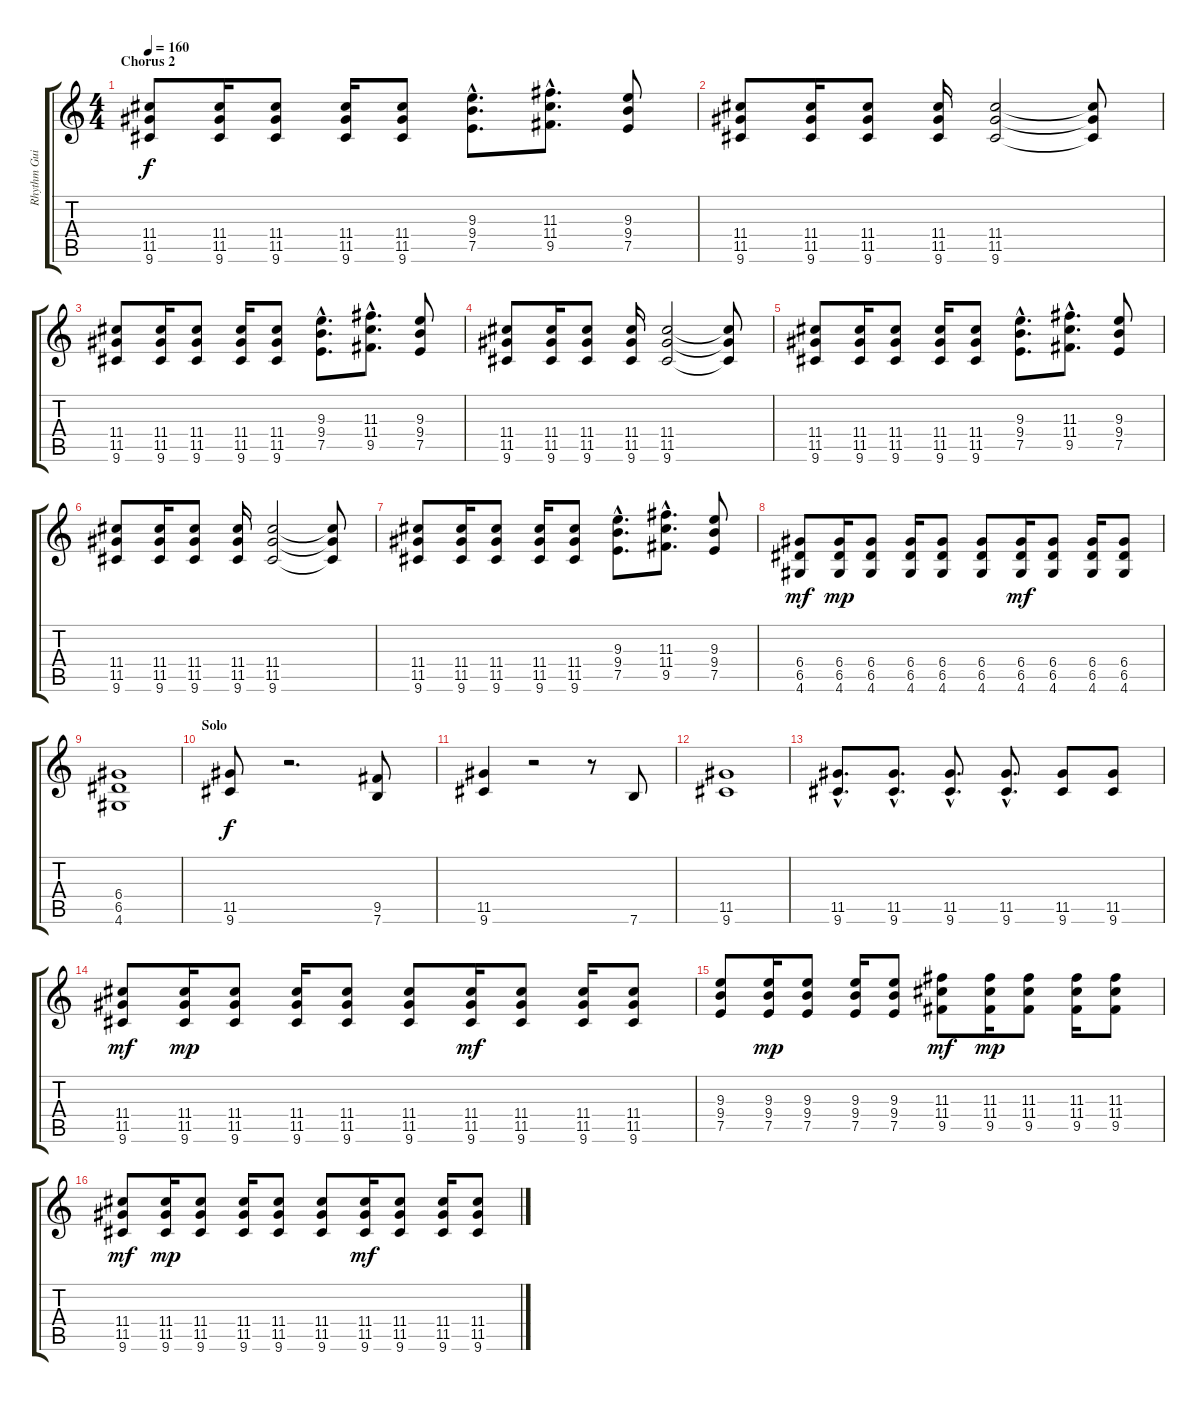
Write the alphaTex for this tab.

\track ("Rhythm Guitar" "Rhythm Gui") {instrument distortionguitar}
\staff {score tabs}
\tuning (E4 B3 G3 D3 A2 E2) {hide}
\ts (4 4)
\section ("" "Chorus 2")
\tempo 160
\clef g2
\ks c
(11.4 11.5 9.6).8{dy f} (11.4 11.5 9.6).16 (11.4 11.5 9.6).8 (11.4 11.5 9.6).16 (11.4 11.5 9.6).8 (9.3{hac} 9.4{hac} 7.5{hac}).8{d} (11.3{hac} 11.4{hac} 9.5{hac}).8{d} (9.3 9.4 7.5).8 |
(11.4 11.5 9.6).8 (11.4 11.5 9.6).16 (11.4 11.5 9.6).8 (11.4 11.5 9.6).16 (11.4 11.5 9.6).2 (11.4{t} 11.5{t} 9.6{t}).8 |
(11.4 11.5 9.6).8 (11.4 11.5 9.6).16 (11.4 11.5 9.6).8 (11.4 11.5 9.6).16 (11.4 11.5 9.6).8 (9.3{hac} 9.4{hac} 7.5{hac}).8{d} (11.3{hac} 11.4{hac} 9.5{hac}).8{d} (9.3 9.4 7.5).8 |
(11.4 11.5 9.6).8 (11.4 11.5 9.6).16 (11.4 11.5 9.6).8 (11.4 11.5 9.6).16 (11.4 11.5 9.6).2 (11.4{t} 11.5{t} 9.6{t}).8 |
(11.4 11.5 9.6).8 (11.4 11.5 9.6).16 (11.4 11.5 9.6).8 (11.4 11.5 9.6).16 (11.4 11.5 9.6).8 (9.3{hac} 9.4{hac} 7.5{hac}).8{d} (11.3{hac} 11.4{hac} 9.5{hac}).8{d} (9.3 9.4 7.5).8 |
(11.4 11.5 9.6).8 (11.4 11.5 9.6).16 (11.4 11.5 9.6).8 (11.4 11.5 9.6).16 (11.4 11.5 9.6).2 (11.4{t} 11.5{t} 9.6{t}).8 |
(11.4 11.5 9.6).8 (11.4 11.5 9.6).16 (11.4 11.5 9.6).8 (11.4 11.5 9.6).16 (11.4 11.5 9.6).8 (9.3{hac} 9.4{hac} 7.5{hac}).8{d} (11.3{hac} 11.4{hac} 9.5{hac}).8{d} (9.3 9.4 7.5).8 |
(6.4 6.5 4.6).8{dy mf} (6.4 6.5 4.6).16{dy mp} (6.4 6.5 4.6).8 (6.4 6.5 4.6).16 (6.4 6.5 4.6).8 (6.4 6.5 4.6).8 (6.4 6.5 4.6).16{dy mf} (6.4 6.5 4.6).8 (6.4 6.5 4.6).16 (6.4 6.5 4.6).8 |
(6.4 6.5 4.6).1 |
\section ("" "Solo")
(11.5 9.6).8{dy f} r.2{d} (9.5 7.6).8 |
(11.5 9.6).4 r.2 r.8 7.6.8 |
(11.5 9.6).1 |
(11.5{hac} 9.6{hac}).8{d} (11.5{hac} 9.6{hac}).8{d} (11.5{hac} 9.6{hac}).8{d} (11.5{hac} 9.6{hac}).8{d} (11.5 9.6).8 (11.5 9.6).8 |
(11.4 11.5 9.6).8{dy mf} (11.4 11.5 9.6).16{dy mp} (11.4 11.5 9.6).8 (11.4 11.5 9.6).16 (11.4 11.5 9.6).8 (11.4 11.5 9.6).8 (11.4 11.5 9.6).16{dy mf} (11.4 11.5 9.6).8 (11.4 11.5 9.6).16 (11.4 11.5 9.6).8 |
(9.3 9.4 7.5).8 (9.3 9.4 7.5).16{dy mp} (9.3 9.4 7.5).8 (9.3 9.4 7.5).16 (9.3 9.4 7.5).8 (11.3 11.4 9.5).8{dy mf} (11.3 11.4 9.5).16{dy mp} (11.3 11.4 9.5).8 (11.3 11.4 9.5).16 (11.3 11.4 9.5).8 |
(11.4 11.5 9.6).8{dy mf} (11.4 11.5 9.6).16{dy mp} (11.4 11.5 9.6).8 (11.4 11.5 9.6).16 (11.4 11.5 9.6).8 (11.4 11.5 9.6).8 (11.4 11.5 9.6).16{dy mf} (11.4 11.5 9.6).8 (11.4 11.5 9.6).16 (11.4 11.5 9.6).8
